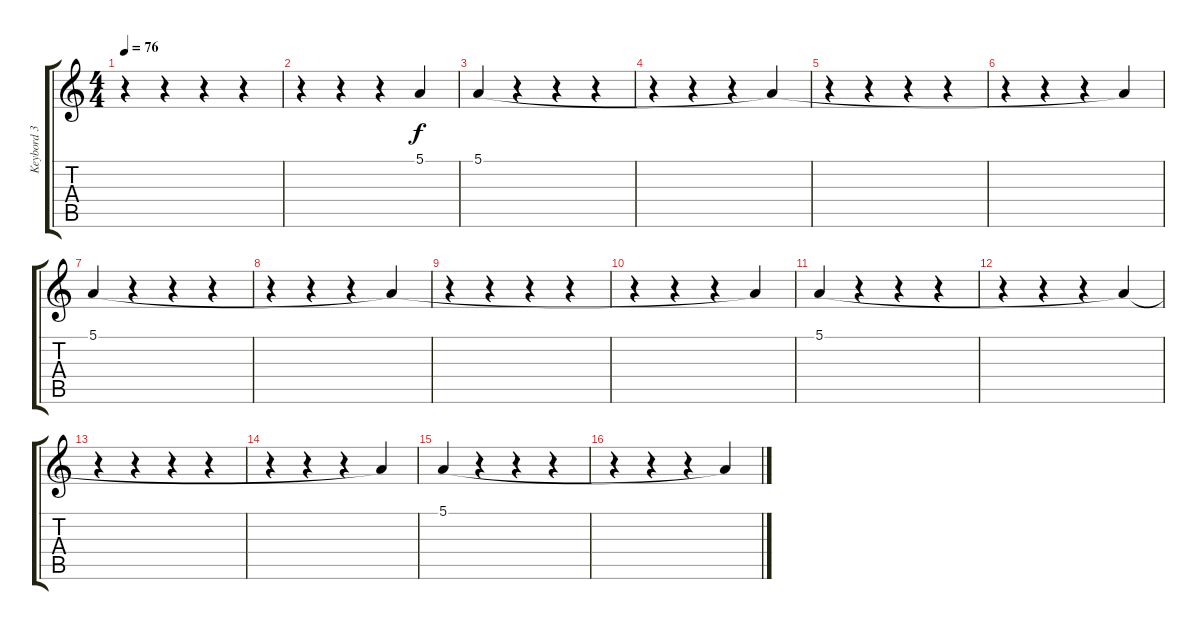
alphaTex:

\track ("Keybord 3" "Keybord 3") {instrument voiceoohs}
\staff {score tabs}
\tuning (E4 B3 G3 D3 A2 E2) {hide}
\ts (4 4)
\tempo 76
\clef g2
\ks c
r.4{dy f volume 5 balance 10} r.4 r.4{volume 8 balance 13} r.4 |
r.4 r.4{volume 3 balance 14} r.4 5.1{t}.4 |
5.1.4{volume 3 balance 2} r.4 r.4 r.4{volume 8 balance 8} |
r.4 r.4 r.4 5.1{t}.4 |
r.4{volume 5 balance 10} r.4 r.4{volume 8 balance 13} r.4 |
r.4 r.4{volume 3 balance 14} r.4 5.1{t}.4 |
5.1.4{volume 3 balance 2} r.4 r.4 r.4{volume 8 balance 8} |
r.4 r.4 r.4 5.1{t}.4 |
r.4{volume 5 balance 10} r.4 r.4{volume 8 balance 13} r.4 |
r.4 r.4{volume 3 balance 14} r.4 5.1{t}.4 |
5.1.4{volume 3 balance 2} r.4 r.4 r.4{volume 8 balance 8} |
r.4 r.4 r.4 5.1{t}.4 |
r.4{volume 5 balance 10} r.4 r.4{volume 8 balance 13} r.4 |
r.4 r.4{volume 3 balance 14} r.4 5.1{t}.4 |
5.1.4{volume 3 balance 2} r.4 r.4 r.4{volume 8 balance 8} |
r.4 r.4 r.4 5.1{t}.4
